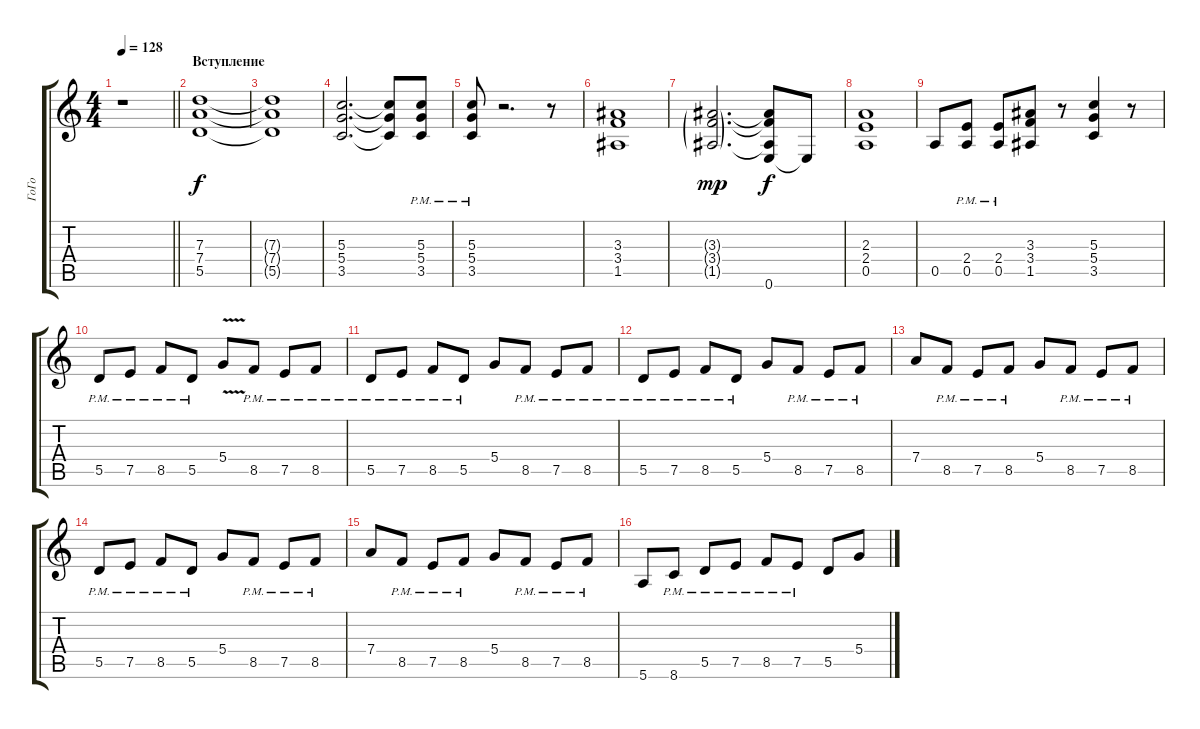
\track ("ГоГо" "ГоГо") {instrument distortionguitar}
\staff {score tabs}
\tuning (E4 B3 G3 D3 A2 E2) {hide}
\ts (4 4)
\tempo 128
\clef g2
\barLineRight lightlight
\ks c
r.1{dy f instrument distortionguitar} |
\section ("" "Вступление")
(7.3 7.4 5.5).1 |
(7.3{t} 7.4{t} 5.5{t}).1 |
(5.3 5.4 3.5).2{d} (5.3{t} 5.4{t} 3.5{t}).8 (5.3{pm} 5.4{pm} 3.5{pm}).8 |
(5.3{pm} 5.4{pm} 3.5{pm}).8 r.2{d} r.8 |
(3.3 3.4 1.5).1 |
(3.3{g} 3.4{g} 1.5{g}).2{d dy mp} (3.3{t} 3.4{t} 1.5{t} 0.6).8{dy f} 0.6{t}.8 |
(2.3 2.4 0.5).1 |
0.5.8 (2.4{pm} 0.5{pm}).8 (2.4{pm} 0.5{pm}).8 (3.3 3.4 1.5).8 r.8 (5.3 5.4 3.5).4 r.8 |
5.5{pm}.8 7.5{pm}.8 8.5{pm}.8 5.5{pm}.8 5.4{v}.8 8.5{pm}.8 7.5{pm}.8 8.5{pm}.8 |
5.5{pm}.8 7.5{pm}.8 8.5{pm}.8 5.5{pm}.8 5.4.8 8.5{pm}.8 7.5{pm}.8 8.5{pm}.8 |
5.5{pm}.8 7.5{pm}.8 8.5{pm}.8 5.5{pm}.8 5.4.8 8.5{pm}.8 7.5{pm}.8 8.5{pm}.8 |
7.4.8 8.5{pm}.8 7.5{pm}.8 8.5{pm}.8 5.4.8 8.5{pm}.8 7.5{pm}.8 8.5{pm}.8 |
5.5{pm}.8 7.5{pm}.8 8.5{pm}.8 5.5{pm}.8 5.4.8 8.5{pm}.8 7.5{pm}.8 8.5{pm}.8 |
7.4.8 8.5{pm}.8 7.5{pm}.8 8.5{pm}.8 5.4.8 8.5{pm}.8 7.5{pm}.8 8.5{pm}.8 |
5.6.8 8.6{pm}.8 5.5{pm}.8 7.5{pm}.8 8.5{pm}.8 7.5{pm}.8 5.5.8 5.4.8
